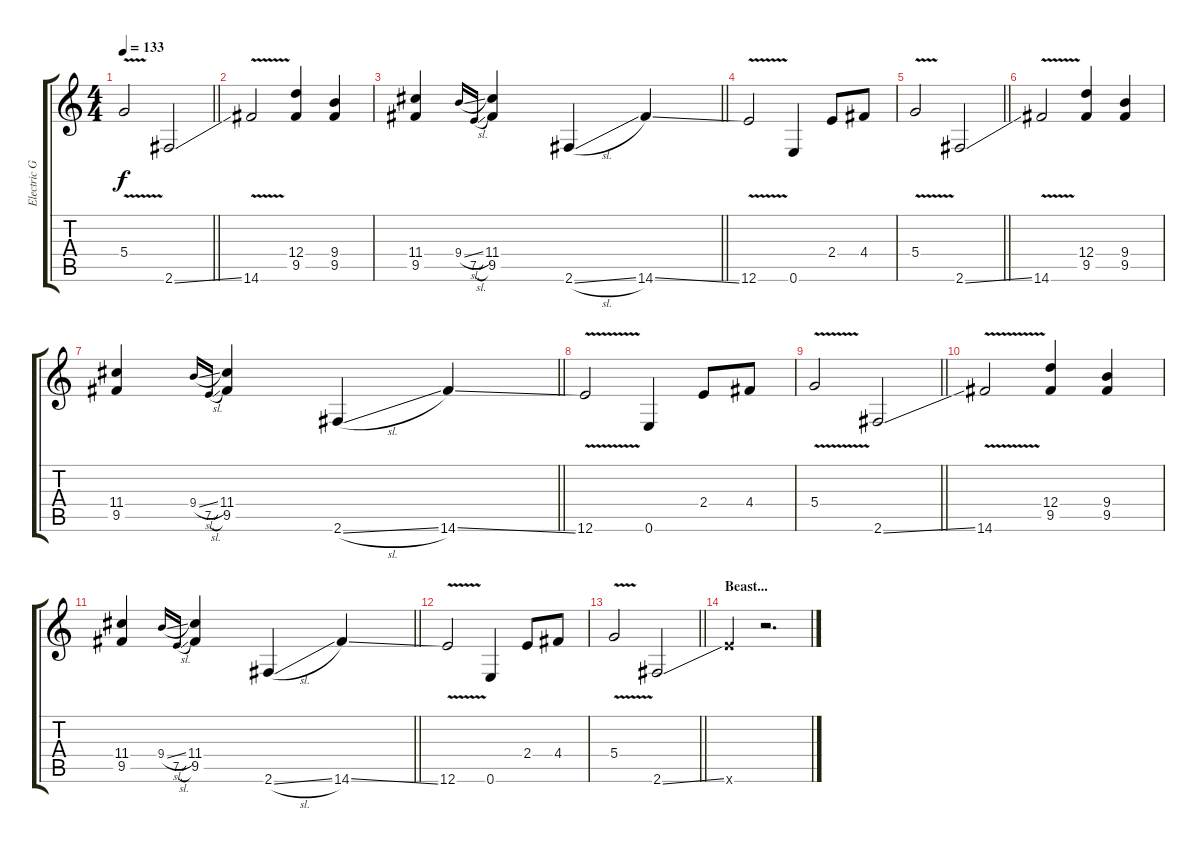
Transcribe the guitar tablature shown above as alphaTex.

\track ("Electric Guitars" "Electric G") {instrument overdrivenguitar}
\staff {score tabs}
\tuning (E4 B3 G3 D3 A2 E2) {hide}
\ts (4 4)
\tempo 133
\clef g2
\barLineRight lightlight
\ks c
5.4{v}.2{dy f} 2.6{ss}.2 |
\section ("" "")
14.6{v}.2 (12.4 9.5).4 (9.4 9.5).4 |
\barLineRight lightlight
(11.4 9.5).4 9.4{sl}.16{gr onbeat} 7.5{sl}.16{gr onbeat} (11.4 9.5).4 2.6{sl}.4 14.6{ss}.4 |
12.6{v}.2 0.6.4 2.4.8 4.4.8 |
\barLineRight lightlight
5.4{v}.2 2.6{ss}.2 |
\section ("" "")
14.6{v}.2 (12.4 9.5).4 (9.4 9.5).4 |
\barLineRight lightlight
(11.4 9.5).4 9.4{sl}.16{gr onbeat} 7.5{sl}.16{gr onbeat} (11.4 9.5).4 2.6{sl}.4 14.6{ss}.4 |
12.6{v}.2 0.6.4 2.4.8 4.4.8 |
\barLineRight lightlight
5.4{v}.2 2.6{ss}.2 |
\section ("" "")
14.6{v}.2 (12.4 9.5).4 (9.4 9.5).4 |
\barLineRight lightlight
(11.4 9.5).4 9.4{sl}.16{gr onbeat} 7.5{sl}.16{gr onbeat} (11.4 9.5).4 2.6{sl}.4 14.6{ss}.4 |
12.6{v}.2 0.6.4 2.4.8 4.4.8 |
\barLineRight lightlight
5.4{v}.2 2.6{ss}.2 |
\section ("" "Beast...")
12.6{x}.4 r.2{d}
